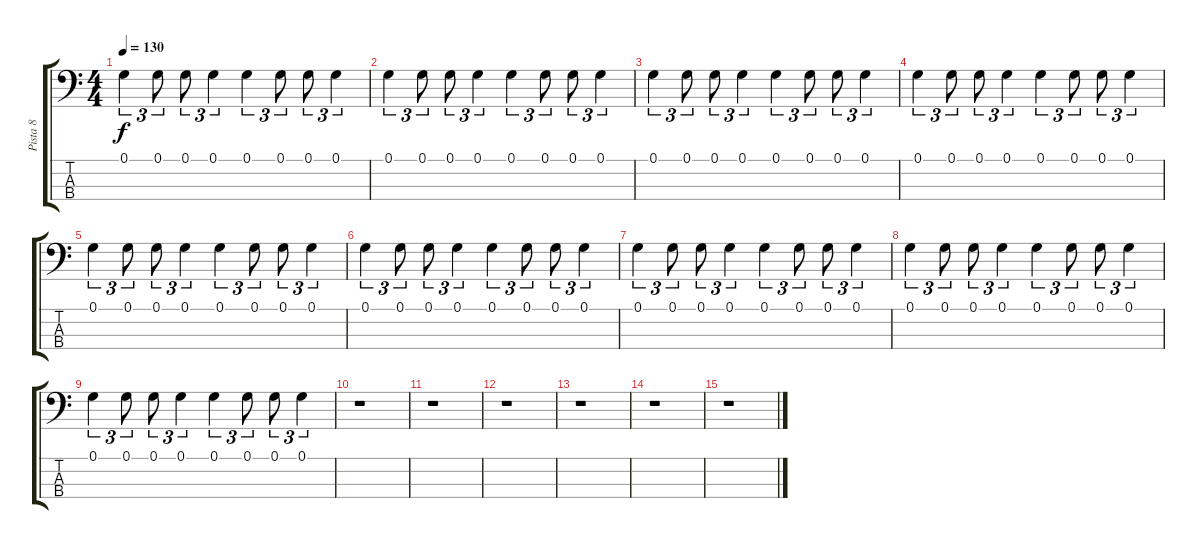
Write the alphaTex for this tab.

\track ("Pista 8" "Pista 8") {instrument electricbasspick}
\staff {score tabs}
\tuning (G2 D2 A1 E1) {hide}
\ts (4 4)
\tempo 130
\clef f4
\ks c
0.1.4{tu (3 2) dy f} 0.1.8{tu (3 2)} 0.1.8{tu (3 2)} 0.1.4{tu (3 2)} 0.1.4{tu (3 2)} 0.1.8{tu (3 2)} 0.1.8{tu (3 2)} 0.1.4{tu (3 2)} |
0.1.4{tu (3 2)} 0.1.8{tu (3 2)} 0.1.8{tu (3 2)} 0.1.4{tu (3 2)} 0.1.4{tu (3 2)} 0.1.8{tu (3 2)} 0.1.8{tu (3 2)} 0.1.4{tu (3 2)} |
0.1.4{tu (3 2)} 0.1.8{tu (3 2)} 0.1.8{tu (3 2)} 0.1.4{tu (3 2)} 0.1.4{tu (3 2)} 0.1.8{tu (3 2)} 0.1.8{tu (3 2)} 0.1.4{tu (3 2)} |
0.1.4{tu (3 2)} 0.1.8{tu (3 2)} 0.1.8{tu (3 2)} 0.1.4{tu (3 2)} 0.1.4{tu (3 2)} 0.1.8{tu (3 2)} 0.1.8{tu (3 2)} 0.1.4{tu (3 2)} |
0.1.4{tu (3 2)} 0.1.8{tu (3 2)} 0.1.8{tu (3 2)} 0.1.4{tu (3 2)} 0.1.4{tu (3 2)} 0.1.8{tu (3 2)} 0.1.8{tu (3 2)} 0.1.4{tu (3 2)} |
0.1.4{tu (3 2)} 0.1.8{tu (3 2)} 0.1.8{tu (3 2)} 0.1.4{tu (3 2)} 0.1.4{tu (3 2)} 0.1.8{tu (3 2)} 0.1.8{tu (3 2)} 0.1.4{tu (3 2)} |
0.1.4{tu (3 2)} 0.1.8{tu (3 2)} 0.1.8{tu (3 2)} 0.1.4{tu (3 2)} 0.1.4{tu (3 2)} 0.1.8{tu (3 2)} 0.1.8{tu (3 2)} 0.1.4{tu (3 2)} |
0.1.4{tu (3 2)} 0.1.8{tu (3 2)} 0.1.8{tu (3 2)} 0.1.4{tu (3 2)} 0.1.4{tu (3 2)} 0.1.8{tu (3 2)} 0.1.8{tu (3 2)} 0.1.4{tu (3 2)} |
0.1.4{tu (3 2)} 0.1.8{tu (3 2)} 0.1.8{tu (3 2)} 0.1.4{tu (3 2)} 0.1.4{tu (3 2)} 0.1.8{tu (3 2)} 0.1.8{tu (3 2)} 0.1.4{tu (3 2)} |
r.1 |
r.1 |
r.1 |
r.1 |
r.1 |
r.1
